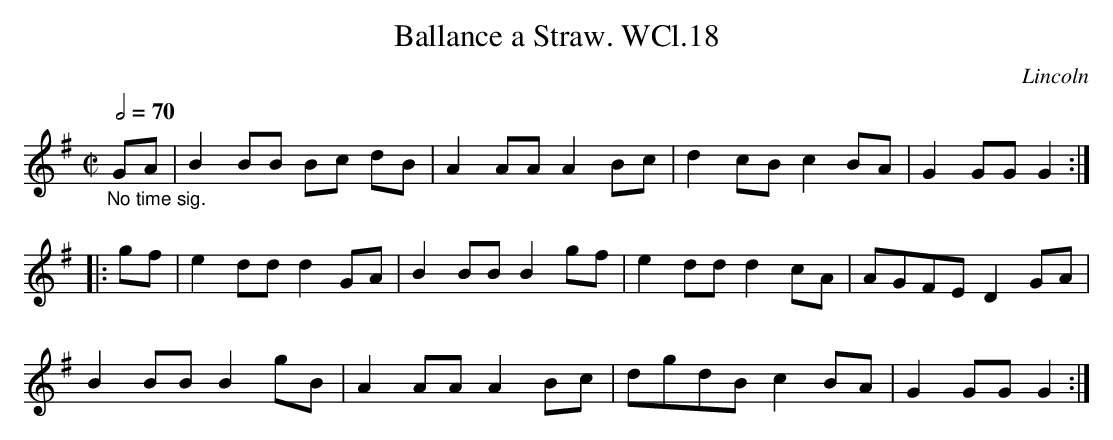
X:1
T:Ballance a Straw. WCl.18
M:C|
L:1/8
Q:1/2=70
O:Lincoln
K:G
"_No time sig."GA|B2BB Bc dB|A2 AA A2 Bc|d2 cB c2 BA|G2 GG G2:|!
|:gf|e2 dd d2 GA|B2 BB B2gf|e2 dd d2 cA|AGFE D2 GA|!
B2 BB B2 gB|A2 AA A2 Bc|dgdB c2 BA|G2 GG G2:|
